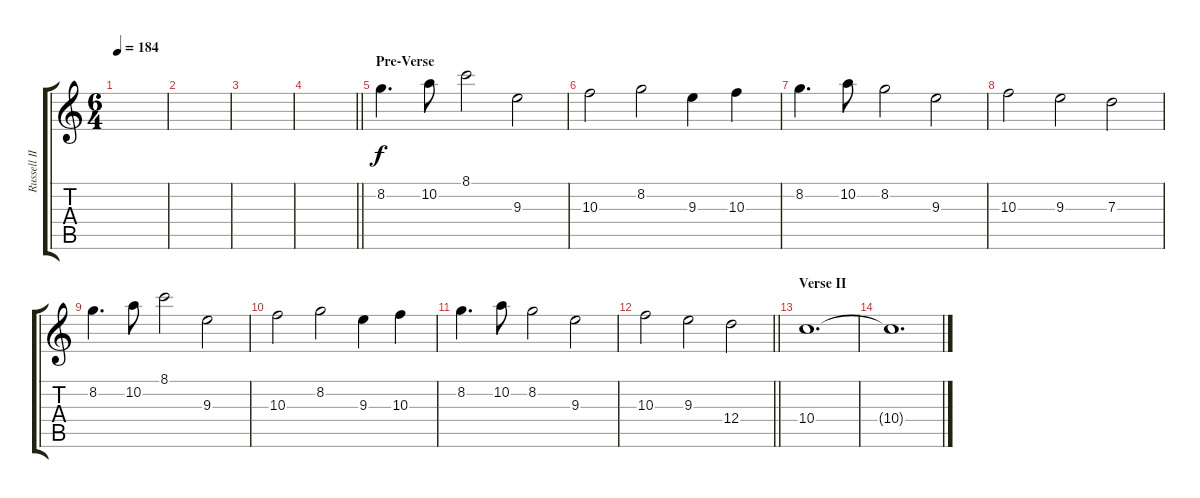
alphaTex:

\track ("Russell II - Guitar Harmonies" "Russell II") {instrument overdrivenguitar}
\staff {score tabs}
\tuning (E4 B3 G3 D3 A2 E2) {hide}
\ts (6 4)
\tempo 184
\clef g2
\ks c
|
|
|
\barLineRight lightlight
|
\section ("" "Pre-Verse")
8.2.4{d volume 8 balance 10} 10.2.8 8.1.2 9.3.2 |
10.3.2 8.2.2 9.3.4 10.3.4 |
8.2.4{d} 10.2.8 8.2.2 9.3.2 |
10.3.2 9.3.2 7.3.2 |
8.2.4{d} 10.2.8 8.1.2 9.3.2 |
10.3.2 8.2.2 9.3.4 10.3.4 |
8.2.4{d} 10.2.8 8.2.2 9.3.2 |
\barLineRight lightlight
10.3.2 9.3.2 12.4.2 |
\section ("" "Verse II")
10.4.1{d} |
10.4{t}.1{d}
